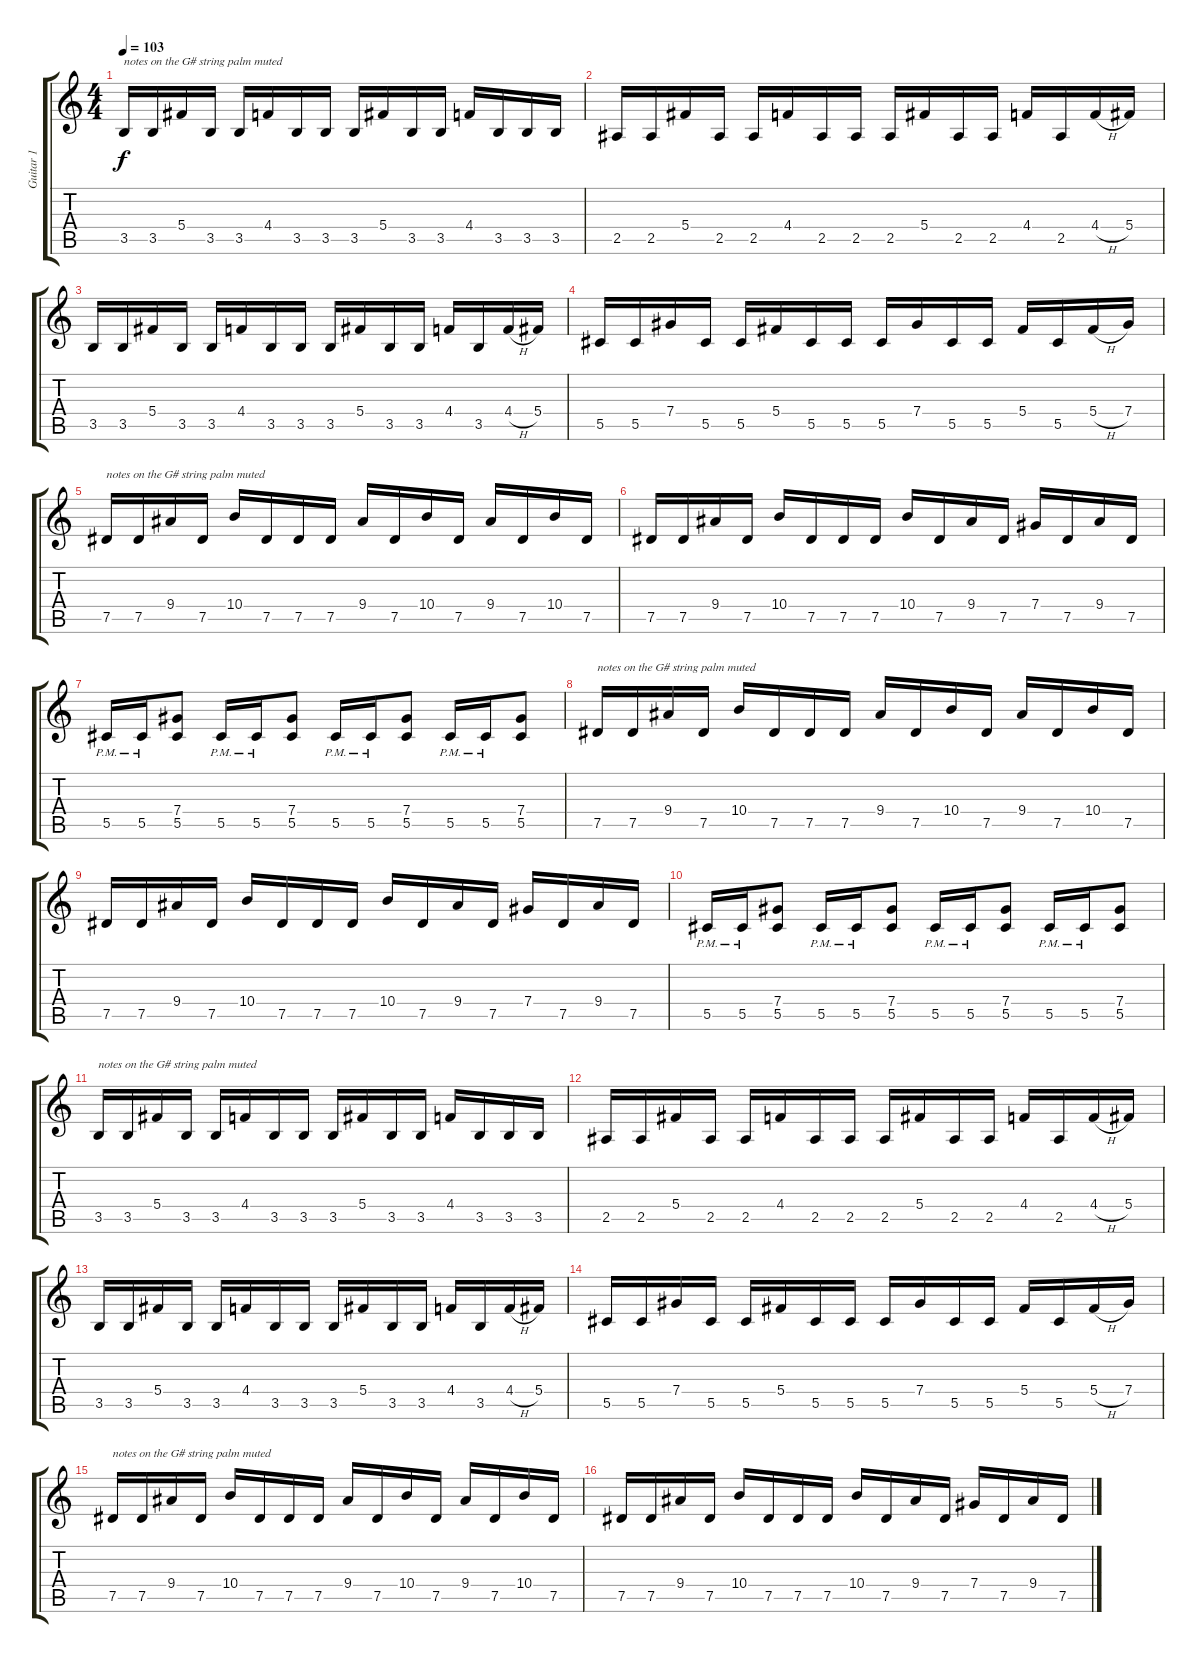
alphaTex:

\track ("Guitar 1" "Guitar 1") {instrument distortionguitar}
\staff {score tabs}
\tuning (Eb4 Bb3 Gb3 Db3 Ab2 Eb2) {hide}
\ts (4 4)
\tempo 103
\clef g2
\ks c
3.5.16{txt "notes on the G# string palm muted" dy f instrument distortionguitar} 3.5.16 5.4.16 3.5.16 3.5.16 4.4.16 3.5.16 3.5.16 3.5.16 5.4.16 3.5.16 3.5.16 4.4.16 3.5.16 3.5.16 3.5.16 |
2.5.16 2.5.16 5.4.16 2.5.16 2.5.16 4.4.16 2.5.16 2.5.16 2.5.16 5.4.16 2.5.16 2.5.16 4.4.16 2.5.16 4.4{h}.16 5.4.16 |
3.5.16 3.5.16 5.4.16 3.5.16 3.5.16 4.4.16 3.5.16 3.5.16 3.5.16 5.4.16 3.5.16 3.5.16 4.4.16 3.5.16 4.4{h}.16 5.4.16 |
5.5.16 5.5.16 7.4.16 5.5.16 5.5.16 5.4.16 5.5.16 5.5.16 5.5.16 7.4.16 5.5.16 5.5.16 5.4.16 5.5.16 5.4{h}.16 7.4.16 |
7.5.16{txt "notes on the G# string palm muted"} 7.5.16 9.4.16 7.5.16 10.4.16 7.5.16 7.5.16 7.5.16 9.4.16 7.5.16 10.4.16 7.5.16 9.4.16 7.5.16 10.4.16 7.5.16 |
7.5.16 7.5.16 9.4.16 7.5.16 10.4.16 7.5.16 7.5.16 7.5.16 10.4.16 7.5.16 9.4.16 7.5.16 7.4.16 7.5.16 9.4.16 7.5.16 |
5.5{pm}.16 5.5{pm}.16 (7.4 5.5).8 5.5{pm}.16 5.5{pm}.16 (7.4 5.5).8 5.5{pm}.16 5.5{pm}.16 (7.4 5.5).8 5.5{pm}.16 5.5{pm}.16 (7.4 5.5).8 |
7.5.16{txt "notes on the G# string palm muted"} 7.5.16 9.4.16 7.5.16 10.4.16 7.5.16 7.5.16 7.5.16 9.4.16 7.5.16 10.4.16 7.5.16 9.4.16 7.5.16 10.4.16 7.5.16 |
7.5.16 7.5.16 9.4.16 7.5.16 10.4.16 7.5.16 7.5.16 7.5.16 10.4.16 7.5.16 9.4.16 7.5.16 7.4.16 7.5.16 9.4.16 7.5.16 |
5.5{pm}.16 5.5{pm}.16 (7.4 5.5).8 5.5{pm}.16 5.5{pm}.16 (7.4 5.5).8 5.5{pm}.16 5.5{pm}.16 (7.4 5.5).8 5.5{pm}.16 5.5{pm}.16 (7.4 5.5).8 |
3.5.16{txt "notes on the G# string palm muted"} 3.5.16 5.4.16 3.5.16 3.5.16 4.4.16 3.5.16 3.5.16 3.5.16 5.4.16 3.5.16 3.5.16 4.4.16 3.5.16 3.5.16 3.5.16 |
2.5.16 2.5.16 5.4.16 2.5.16 2.5.16 4.4.16 2.5.16 2.5.16 2.5.16 5.4.16 2.5.16 2.5.16 4.4.16 2.5.16 4.4{h}.16 5.4.16 |
3.5.16 3.5.16 5.4.16 3.5.16 3.5.16 4.4.16 3.5.16 3.5.16 3.5.16 5.4.16 3.5.16 3.5.16 4.4.16 3.5.16 4.4{h}.16 5.4.16 |
5.5.16 5.5.16 7.4.16 5.5.16 5.5.16 5.4.16 5.5.16 5.5.16 5.5.16 7.4.16 5.5.16 5.5.16 5.4.16 5.5.16 5.4{h}.16 7.4.16 |
7.5.16{txt "notes on the G# string palm muted"} 7.5.16 9.4.16 7.5.16 10.4.16 7.5.16 7.5.16 7.5.16 9.4.16 7.5.16 10.4.16 7.5.16 9.4.16 7.5.16 10.4.16 7.5.16 |
7.5.16 7.5.16 9.4.16 7.5.16 10.4.16 7.5.16 7.5.16 7.5.16 10.4.16 7.5.16 9.4.16 7.5.16 7.4.16 7.5.16 9.4.16 7.5.16
